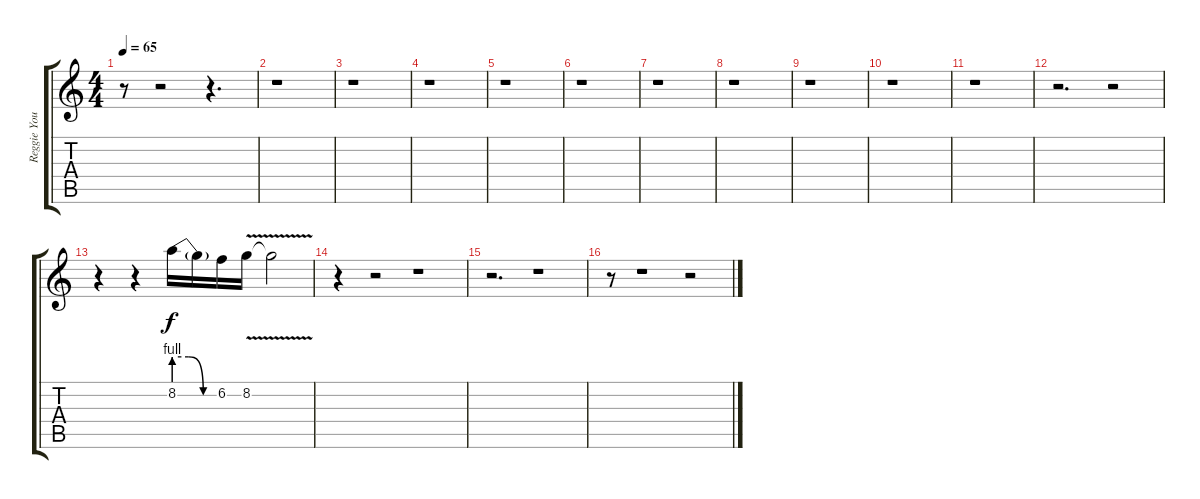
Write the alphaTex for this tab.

\track ("Reggie Young - Acoustic Guitar" "Reggie You") {instrument acousticguitarsteel}
\staff {score tabs}
\tuning (E4 B3 G3 D3 A2 E2) {hide}
\ts (4 4)
\tempo 65
\clef g2
\ks c
r.8{dy f} r.2 r.4{d} |
r.1 |
r.1 |
r.1 |
r.1 |
r.1 |
r.1 |
r.1 |
r.1 |
r.1 |
r.1 |
r.2{d} r.2 |
r.4 r.4 8.2{be (custom 0 4 20 4 40 0 60 0)}.16 8.2{t}.16 6.2.16 8.2{v}.16 8.2{v t}.2 |
r.4 r.2 r.1 |
r.2{d} r.1 |
r.8 r.1 r.2
